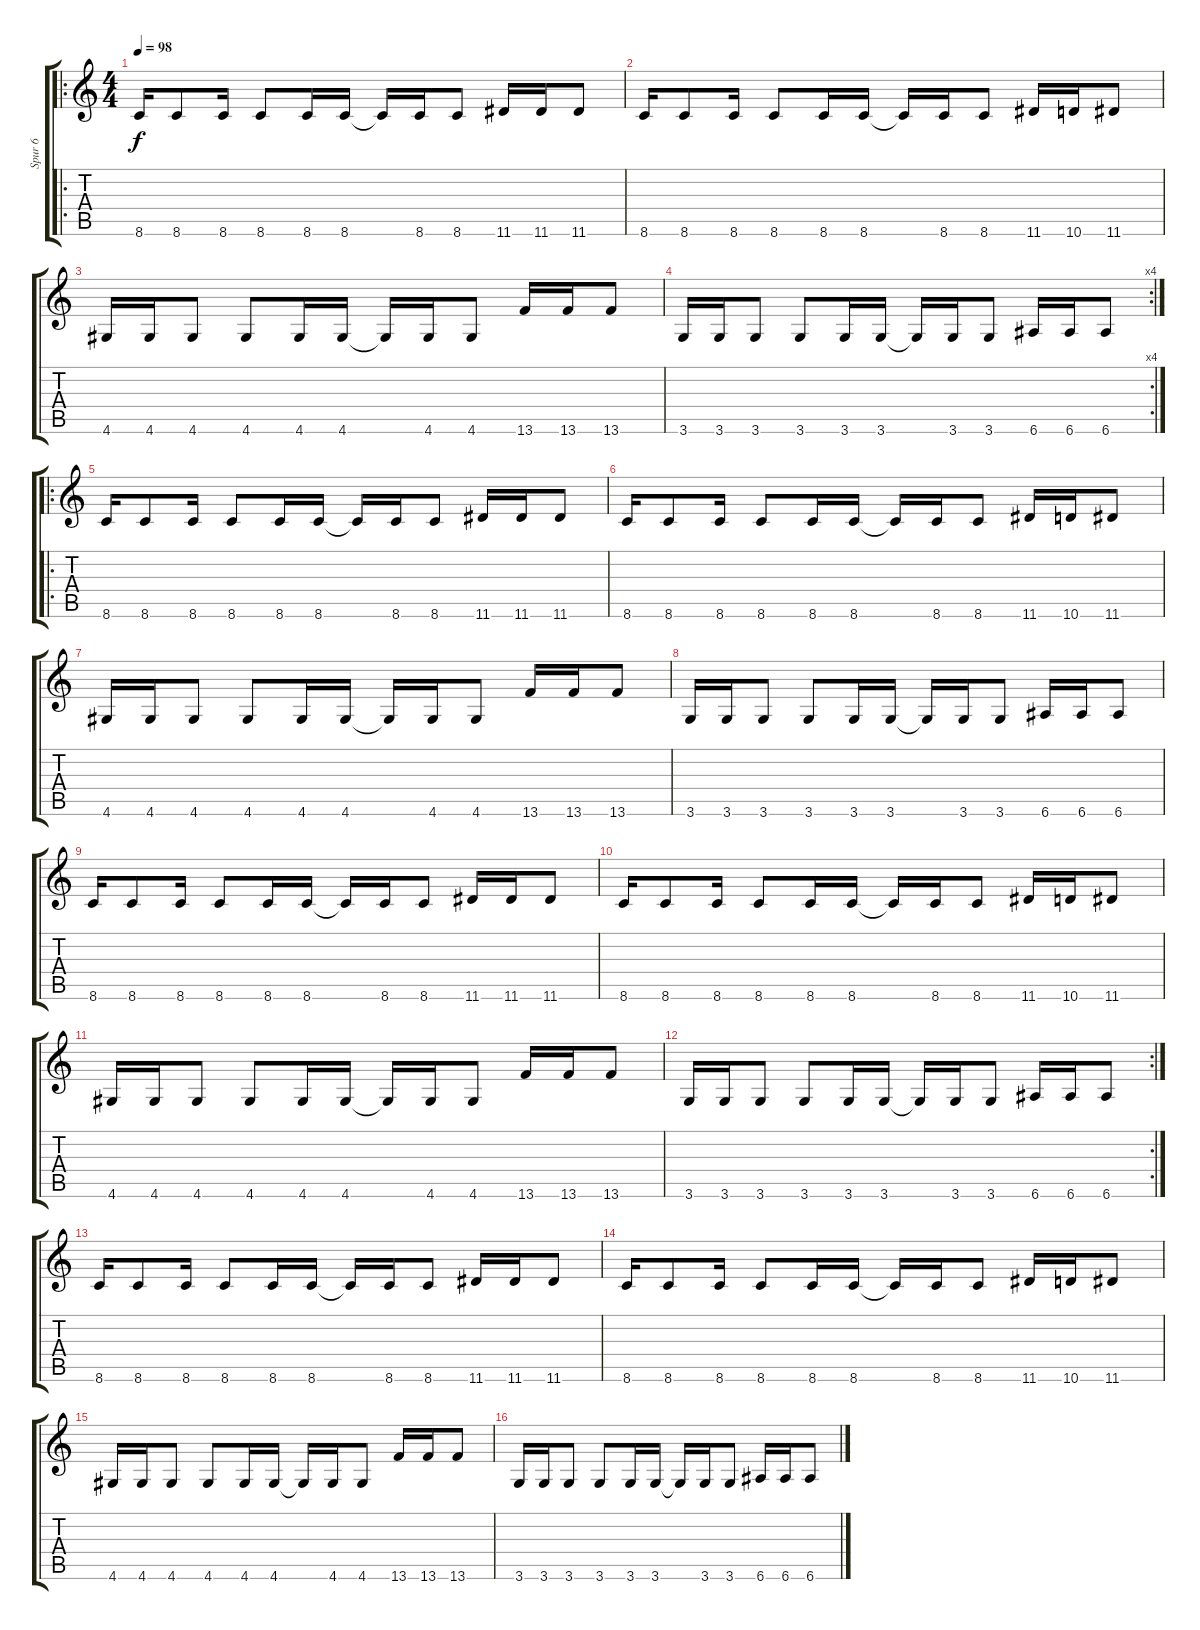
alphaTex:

\track ("Spur 6" "Spur 6") {instrument electricbassfinger}
\staff {score tabs}
\tuning (E4 B3 G3 D3 A2 E2) {hide}
\ro
\ts (4 4)
\tempo 98
\clef g2
\ks c
8.6.16{dy f} 8.6.8 8.6.16 8.6.8 8.6.16 8.6.16 8.6{t}.16 8.6.16 8.6.8 11.6.16 11.6.16 11.6.8 |
8.6.16 8.6.8 8.6.16 8.6.8 8.6.16 8.6.16 8.6{t}.16 8.6.16 8.6.8 11.6.16 10.6.16 11.6.8 |
4.6.16 4.6.16 4.6.8 4.6.8 4.6.16 4.6.16 4.6{t}.16 4.6.16 4.6.8 13.6.16 13.6.16 13.6.8 |
\rc 4
3.6.16 3.6.16 3.6.8 3.6.8 3.6.16 3.6.16 3.6{t}.16 3.6.16 3.6.8 6.6.16 6.6.16 6.6.8 |
\ro
8.6.16 8.6.8 8.6.16 8.6.8 8.6.16 8.6.16 8.6{t}.16 8.6.16 8.6.8 11.6.16 11.6.16 11.6.8 |
8.6.16 8.6.8 8.6.16 8.6.8 8.6.16 8.6.16 8.6{t}.16 8.6.16 8.6.8 11.6.16 10.6.16 11.6.8 |
4.6.16 4.6.16 4.6.8 4.6.8 4.6.16 4.6.16 4.6{t}.16 4.6.16 4.6.8 13.6.16 13.6.16 13.6.8 |
3.6.16 3.6.16 3.6.8 3.6.8 3.6.16 3.6.16 3.6{t}.16 3.6.16 3.6.8 6.6.16 6.6.16 6.6.8 |
8.6.16 8.6.8 8.6.16 8.6.8 8.6.16 8.6.16 8.6{t}.16 8.6.16 8.6.8 11.6.16 11.6.16 11.6.8 |
8.6.16 8.6.8 8.6.16 8.6.8 8.6.16 8.6.16 8.6{t}.16 8.6.16 8.6.8 11.6.16 10.6.16 11.6.8 |
4.6.16 4.6.16 4.6.8 4.6.8 4.6.16 4.6.16 4.6{t}.16 4.6.16 4.6.8 13.6.16 13.6.16 13.6.8 |
\rc 2
3.6.16 3.6.16 3.6.8 3.6.8 3.6.16 3.6.16 3.6{t}.16 3.6.16 3.6.8 6.6.16 6.6.16 6.6.8 |
8.6.16 8.6.8 8.6.16 8.6.8 8.6.16 8.6.16 8.6{t}.16 8.6.16 8.6.8 11.6.16 11.6.16 11.6.8 |
8.6.16 8.6.8 8.6.16 8.6.8 8.6.16 8.6.16 8.6{t}.16 8.6.16 8.6.8 11.6.16 10.6.16 11.6.8 |
4.6.16 4.6.16 4.6.8 4.6.8 4.6.16 4.6.16 4.6{t}.16 4.6.16 4.6.8 13.6.16 13.6.16 13.6.8 |
3.6.16 3.6.16 3.6.8 3.6.8 3.6.16 3.6.16 3.6{t}.16 3.6.16 3.6.8 6.6.16 6.6.16 6.6.8
